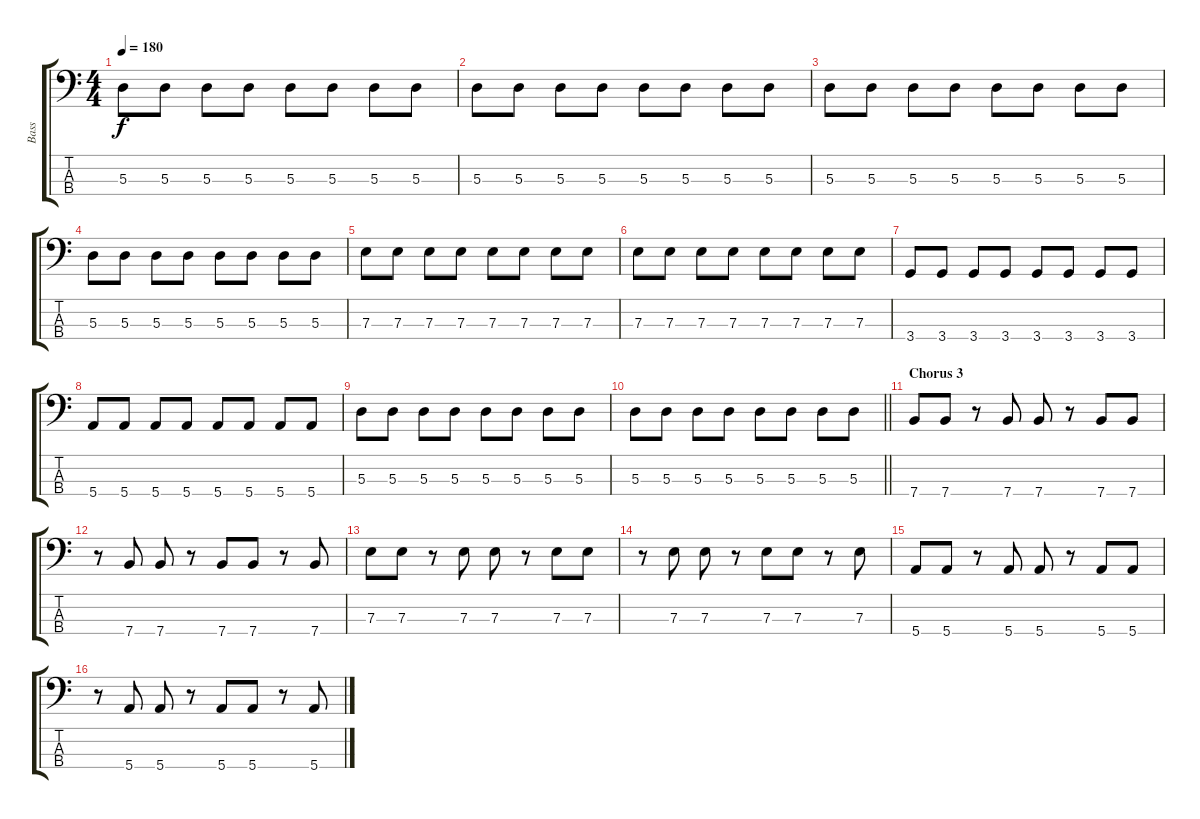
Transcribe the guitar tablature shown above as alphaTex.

\track ("Bass" "Bass") {instrument electricbassfinger}
\staff {score tabs}
\tuning (G2 D2 A1 E1) {hide}
\ts (4 4)
\tempo 180
\clef f4
\ks c
5.3.8{dy f} 5.3.8 5.3.8 5.3.8 5.3.8 5.3.8 5.3.8 5.3.8 |
5.3.8 5.3.8 5.3.8 5.3.8 5.3.8 5.3.8 5.3.8 5.3.8 |
5.3.8 5.3.8 5.3.8 5.3.8 5.3.8 5.3.8 5.3.8 5.3.8 |
5.3.8 5.3.8 5.3.8 5.3.8 5.3.8 5.3.8 5.3.8 5.3.8 |
7.3.8 7.3.8 7.3.8 7.3.8 7.3.8 7.3.8 7.3.8 7.3.8 |
7.3.8 7.3.8 7.3.8 7.3.8 7.3.8 7.3.8 7.3.8 7.3.8 |
3.4.8 3.4.8 3.4.8 3.4.8 3.4.8 3.4.8 3.4.8 3.4.8 |
5.4.8 5.4.8 5.4.8 5.4.8 5.4.8 5.4.8 5.4.8 5.4.8 |
5.3.8 5.3.8 5.3.8 5.3.8 5.3.8 5.3.8 5.3.8 5.3.8 |
\barLineRight lightlight
5.3.8 5.3.8 5.3.8 5.3.8 5.3.8 5.3.8 5.3.8 5.3.8 |
\section ("" "Chorus 3")
7.4.8 7.4.8 r.8 7.4.8 7.4.8 r.8 7.4.8 7.4.8 |
r.8 7.4.8 7.4.8 r.8 7.4.8 7.4.8 r.8 7.4.8 |
7.3.8 7.3.8 r.8 7.3.8 7.3.8 r.8 7.3.8 7.3.8 |
r.8 7.3.8 7.3.8 r.8 7.3.8 7.3.8 r.8 7.3.8 |
5.4.8 5.4.8 r.8 5.4.8 5.4.8 r.8 5.4.8 5.4.8 |
r.8 5.4.8 5.4.8 r.8 5.4.8 5.4.8 r.8 5.4.8
